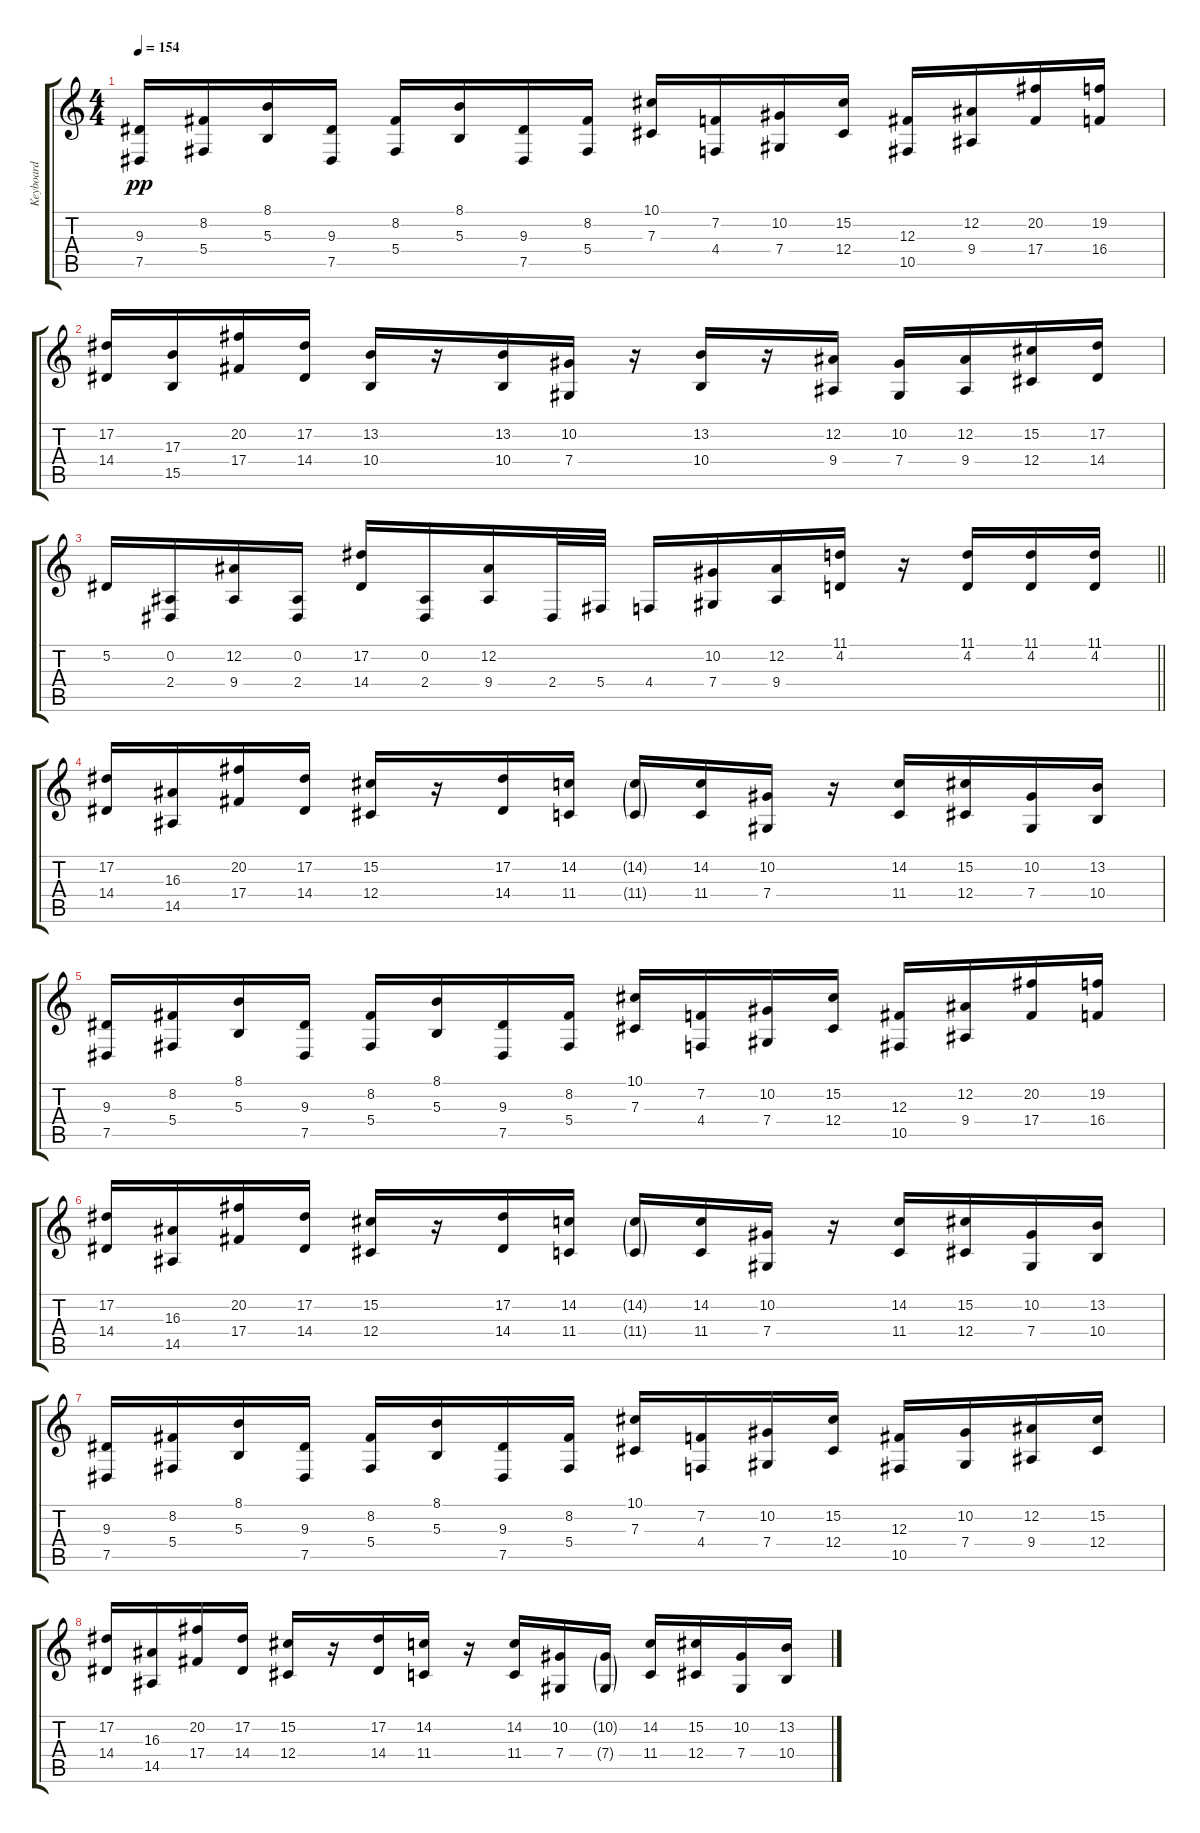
\track ("Keyboard" "Keyboard") {instrument lead2sawtooth}
\staff {score tabs}
\tuning (Eb4 Bb3 Gb3 Db3 Ab2 Db2) {hide}
\ts (4 4)
\tempo 154
\clef g2
\ks c
(9.3 7.5).16{dy pp} (8.2 5.4).16 (8.1 5.3).16 (9.3 7.5).16 (8.2 5.4).16 (8.1 5.3).16 (9.3 7.5).16 (8.2 5.4).16 (10.1 7.3).16 (7.2 4.4).16 (10.2 7.4).16 (15.2 12.4).16 (12.3 10.5).16 (12.2 9.4).16 (20.2 17.4).16 (19.2 16.4).16 |
(17.2 14.4).16 (17.3 15.5).16 (20.2 17.4).16 (17.2 14.4).16 (13.2 10.4).16 r.16 (13.2 10.4).16 (10.2 7.4).16 r.16 (13.2 10.4).16 r.16 (12.2 9.4).16 (10.2 7.4).16 (12.2 9.4).16 (15.2 12.4).16 (17.2 14.4).16 |
\barLineRight lightlight
5.2.16 (0.2 2.4).16 (12.2 9.4).16 (0.2 2.4).16 (17.2 14.4).16 (0.2 2.4).16 (12.2 9.4).16 2.4.32 5.4.32 4.4.16 (10.2 7.4).16 (12.2 9.4).16 (11.1 4.2).16 r.16 (11.1 4.2).16 (11.1 4.2).16 (11.1 4.2).16 |
(17.2 14.4).16{volume 6} (16.3 14.5).16 (20.2 17.4).16 (17.2 14.4).16 (15.2 12.4).16 r.16 (17.2 14.4).16 (14.2 11.4).16 (14.2{g} 11.4{g}).16 (14.2 11.4).16 (10.2 7.4).16 r.16 (14.2 11.4).16 (15.2 12.4).16 (10.2 7.4).16 (13.2 10.4).16 |
(9.3 7.5).16 (8.2 5.4).16 (8.1 5.3).16 (9.3 7.5).16 (8.2 5.4).16 (8.1 5.3).16 (9.3 7.5).16 (8.2 5.4).16 (10.1 7.3).16 (7.2 4.4).16 (10.2 7.4).16 (15.2 12.4).16 (12.3 10.5).16 (12.2 9.4).16 (20.2 17.4).16 (19.2 16.4).16 |
(17.2 14.4).16 (16.3 14.5).16 (20.2 17.4).16 (17.2 14.4).16 (15.2 12.4).16 r.16 (17.2 14.4).16 (14.2 11.4).16 (14.2{g} 11.4{g}).16 (14.2 11.4).16 (10.2 7.4).16 r.16 (14.2 11.4).16 (15.2 12.4).16 (10.2 7.4).16 (13.2 10.4).16 |
(9.3 7.5).16 (8.2 5.4).16 (8.1 5.3).16 (9.3 7.5).16 (8.2 5.4).16 (8.1 5.3).16 (9.3 7.5).16 (8.2 5.4).16 (10.1 7.3).16 (7.2 4.4).16 (10.2 7.4).16 (15.2 12.4).16 (12.3 10.5).16 (10.2 7.4).16 (12.2 9.4).16 (15.2 12.4).16 |
(17.2 14.4).16 (16.3 14.5).16 (20.2 17.4).16 (17.2 14.4).16 (15.2 12.4).16 r.16 (17.2 14.4).16 (14.2 11.4).16 r.16 (14.2 11.4).16 (10.2 7.4).16 (10.2{g} 7.4{g}).16 (14.2 11.4).16 (15.2 12.4).16 (10.2 7.4).16 (13.2 10.4).16
